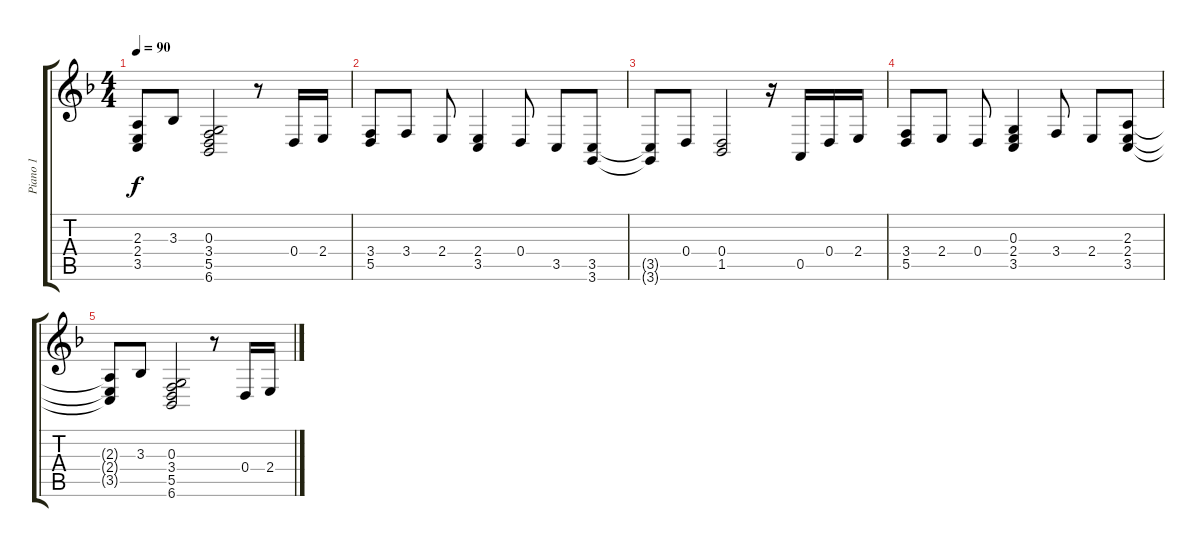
\track ("Piano 1" "Piano 1") {instrument acousticgrandpiano}
\staff {score tabs}
\tuning (E4 B3 G3 D3 A2 E2) {hide}
\ts (4 4)
\tempo 90
\clef g2
\ks f
(2.3{t} 2.4{t} 3.5{t}).8{dy f} 3.3.8 (0.3 3.4 5.5 6.6).2 r.8 0.4.16 2.4.16 |
(3.4 5.5).8 3.4.8 2.4.8 (2.4 3.5).4 0.4.8 3.5.8 (3.5 3.6).8 |
(3.5{t} 3.6{t}).8 0.4.8 (0.4 1.5).2 r.16 0.5.16 0.4.16 2.4.16 |
(3.4 5.5).8 2.4.8 0.4.8 (0.3 2.4 3.5).4 3.4.8 2.4.8 (2.3 2.4 3.5).8 |
(2.3{t} 2.4{t} 3.5{t}).8 3.3.8 (0.3 3.4 5.5 6.6).2 r.8 0.4.16 2.4.16
